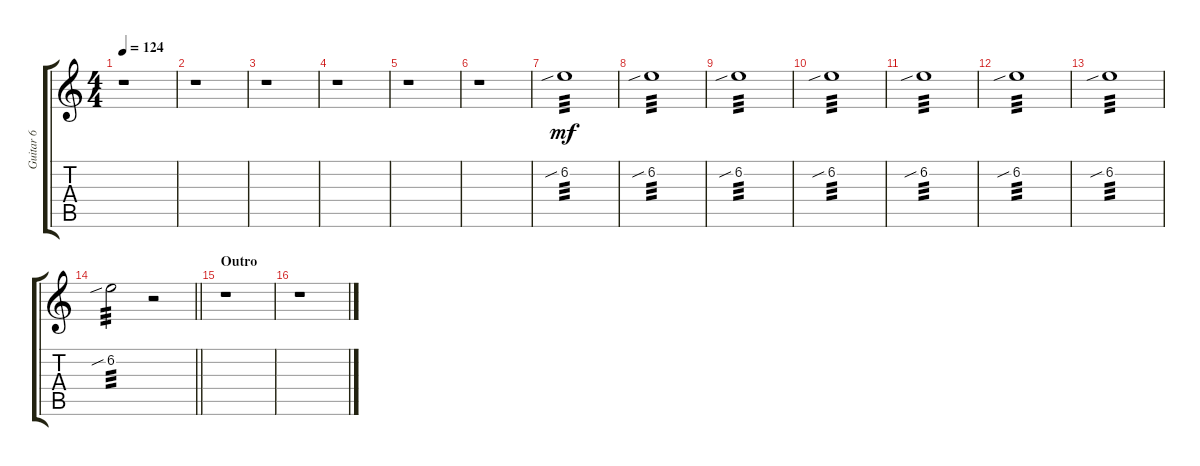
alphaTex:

\track ("Guitar 6" "Guitar 6") {instrument distortionguitar}
\staff {score tabs}
\tuning (Eb4 Bb3 Gb3 Db3 Ab2 Db2) {hide}
\ts (4 4)
\tempo 124
\clef g2
\ks c
r.1{dy f} |
r.1 |
r.1 |
r.1 |
r.1 |
r.1 |
6.2{sib}.1{tp 3 dy mf} |
6.2{sib}.1{tp 3} |
6.2{sib}.1{tp 3} |
6.2{sib}.1{tp 3} |
6.2{sib}.1{tp 3} |
6.2{sib}.1{tp 3} |
6.2{sib}.1{tp 3} |
\barLineRight lightlight
6.2{sib}.2{tp 3} r.2 |
\section ("" "Outro")
r.1 |
r.1
